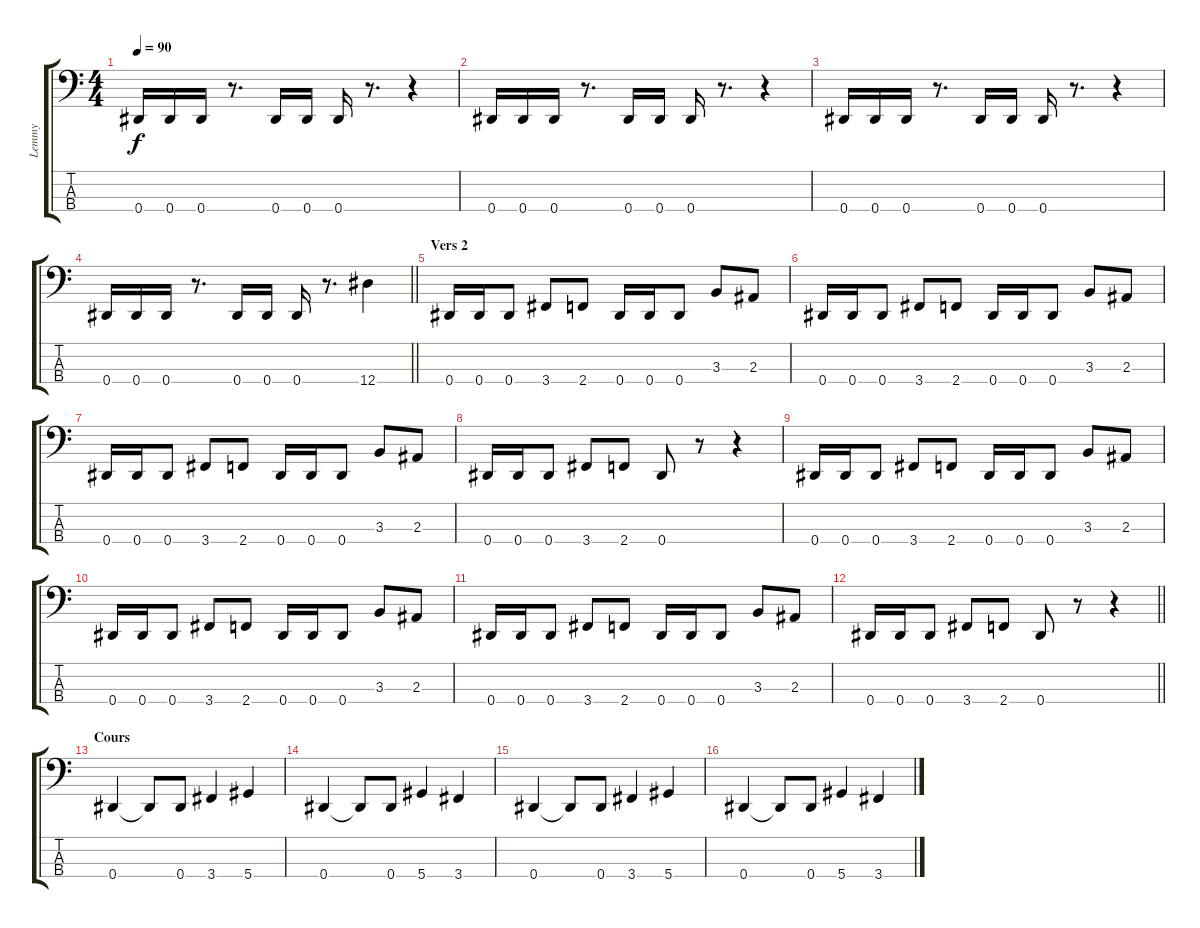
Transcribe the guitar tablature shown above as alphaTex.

\track ("Lemmy" "Lemmy") {instrument overdrivenguitar}
\staff {score tabs}
\tuning (Gb2 Db2 Ab1 Eb1) {hide}
\ts (4 4)
\tempo 90
\clef f4
\ks c
0.4.16{dy f} 0.4.16 0.4.16 r.8{d} 0.4.16 0.4.16 0.4.16 r.8{d} r.4 |
0.4.16 0.4.16 0.4.16 r.8{d} 0.4.16 0.4.16 0.4.16 r.8{d} r.4 |
0.4.16 0.4.16 0.4.16 r.8{d} 0.4.16 0.4.16 0.4.16 r.8{d} r.4 |
\barLineRight lightlight
0.4.16 0.4.16 0.4.16 r.8{d} 0.4.16 0.4.16 0.4.16 r.8{d} 12.4.4 |
\section ("" "Vers 2")
0.4.16 0.4.16 0.4.8 3.4.8 2.4.8 0.4.16 0.4.16 0.4.8 3.3.8 2.3.8 |
0.4.16 0.4.16 0.4.8 3.4.8 2.4.8 0.4.16 0.4.16 0.4.8 3.3.8 2.3.8 |
0.4.16 0.4.16 0.4.8 3.4.8 2.4.8 0.4.16 0.4.16 0.4.8 3.3.8 2.3.8 |
0.4.16 0.4.16 0.4.8 3.4.8 2.4.8 0.4.8 r.8 r.4 |
0.4.16 0.4.16 0.4.8 3.4.8 2.4.8 0.4.16 0.4.16 0.4.8 3.3.8 2.3.8 |
0.4.16 0.4.16 0.4.8 3.4.8 2.4.8 0.4.16 0.4.16 0.4.8 3.3.8 2.3.8 |
0.4.16 0.4.16 0.4.8 3.4.8 2.4.8 0.4.16 0.4.16 0.4.8 3.3.8 2.3.8 |
\barLineRight lightlight
0.4.16 0.4.16 0.4.8 3.4.8 2.4.8 0.4.8 r.8 r.4 |
\section ("" "Cours")
0.4.4 0.4{t}.8 0.4.8 3.4.4 5.4.4 |
0.4.4 0.4{t}.8 0.4.8 5.4.4 3.4.4 |
0.4.4 0.4{t}.8 0.4.8 3.4.4 5.4.4 |
0.4.4 0.4{t}.8 0.4.8 5.4.4 3.4.4
